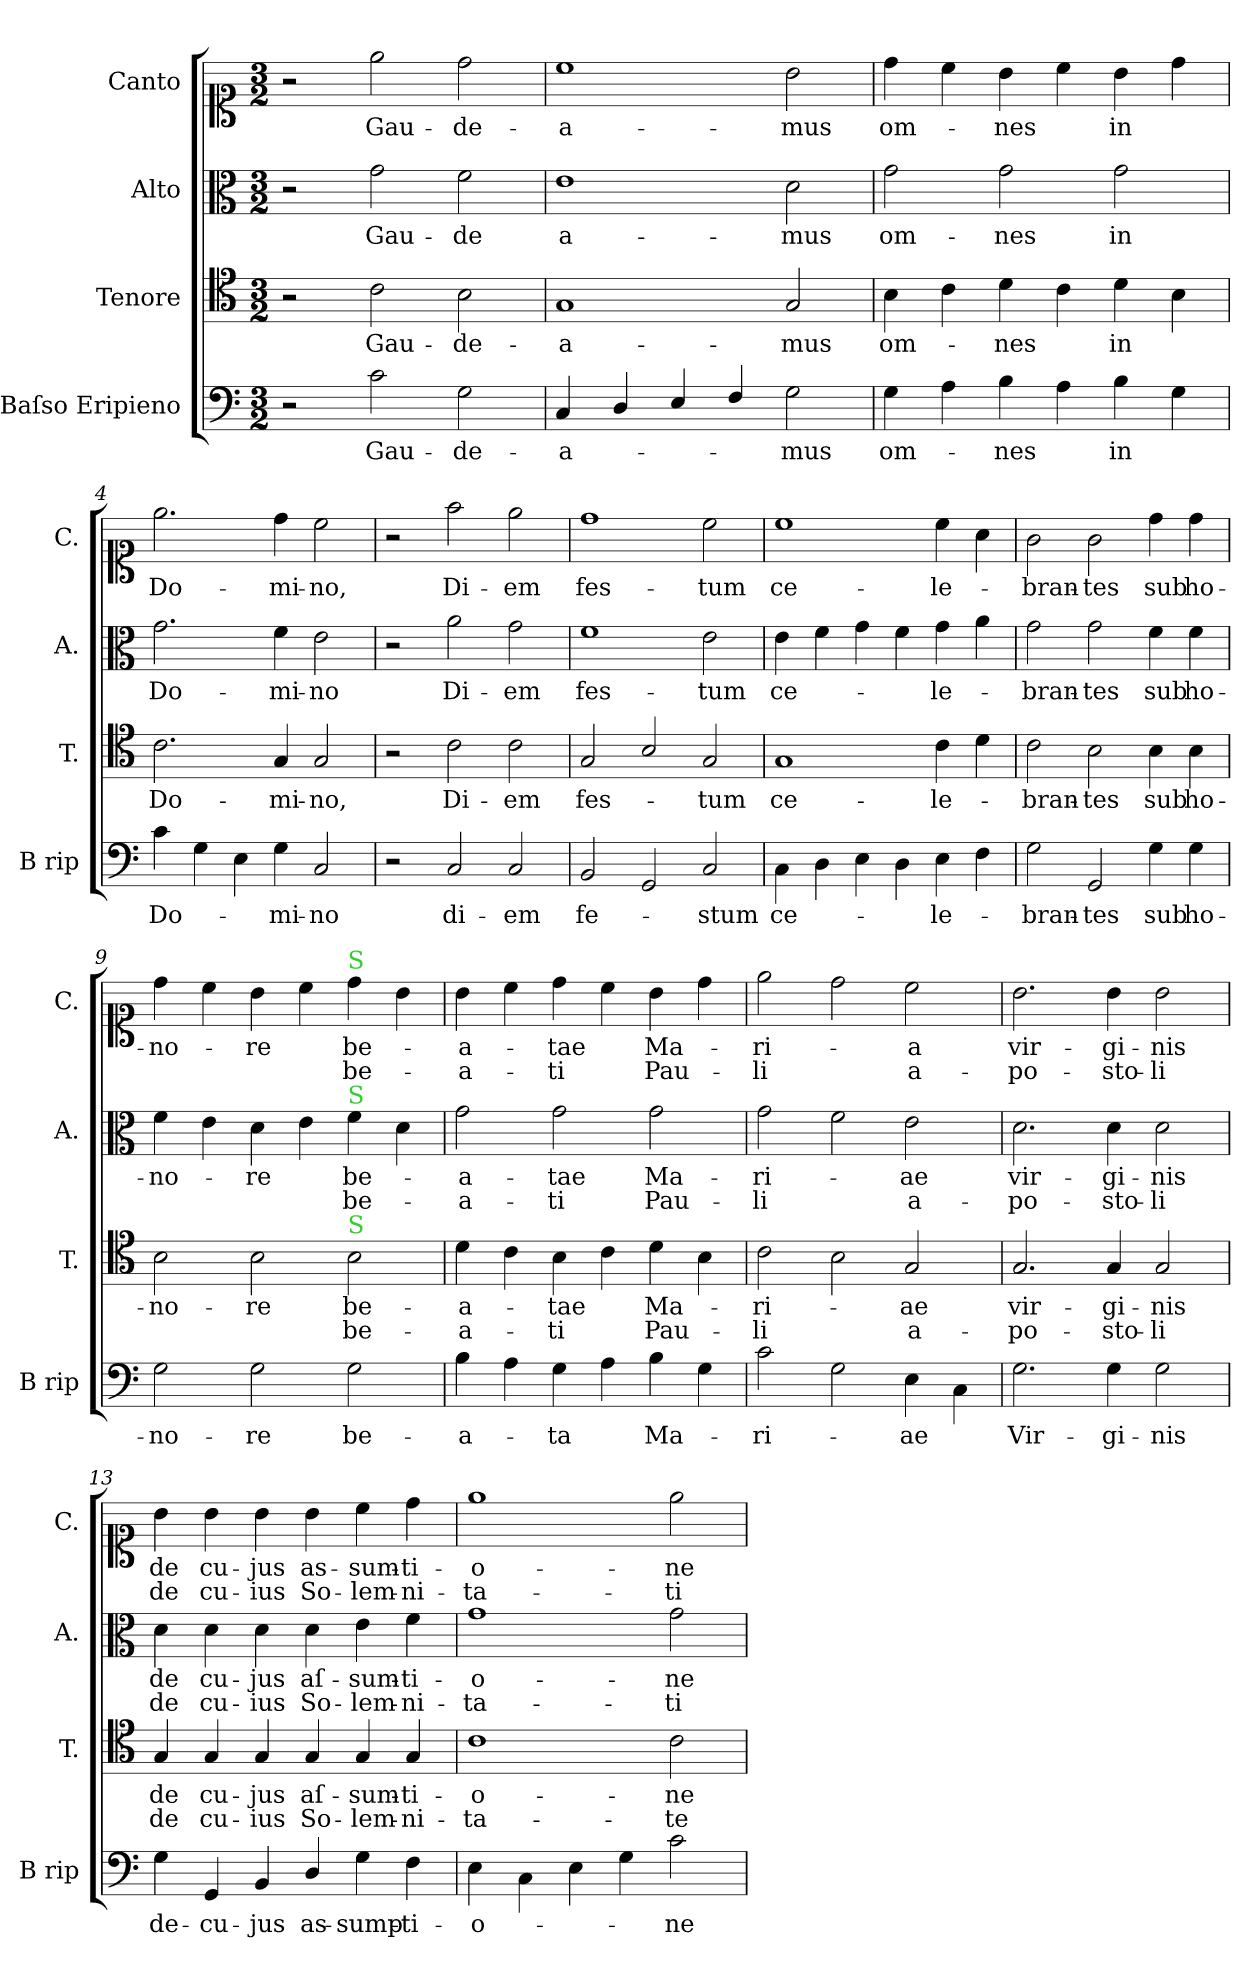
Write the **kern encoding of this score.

**kern	**text	**kern	**text	**text	**kern	**text	**text	**kern	**text	**text
*part4	*part4	*part3	*part3	*part3	*part2	*part2	*part2	*part1	*part1	*part1
*staff4	*staff4	*staff3	*staff3	*staff3	*staff2	*staff2	*staff2	*staff1	*staff1	*staff1
*I"Baſso Eripieno	*	*I"Tenore	*	*	*I"Alto	*	*	*I"Canto	*	*
*I'B rip	*	*I'T.	*	*	*I'A.	*	*	*I'C.	*	*
*clefF4	*	*clefC4	*	*	*clefC3	*	*	*clefC1	*	*
*k[]	*	*k[]	*	*	*k[]	*	*	*k[]	*	*
*M3/2	*	*M3/2	*	*	*M3/2	*	*	*M3/2	*	*
=1	=1	=1	=1	=1	=1	=1	=1	=1	=1	=1
2r	.	2r	.	.	2r	.	.	2r	.	.
2c\	Gau-	2c\	Gau-	.	2g\	Gau-	.	2ee\	Gau-	.
2G\	-de-	2B\	-de-	.	2f\	-de	.	2dd\	-de-	.
=2	=2	=2	=2	=2	=2	=2	=2	=2	=2	=2
4C/	-a-	1G/	-a-	.	1e\	a-	.	1cc\	-a-	.
4D/	.	.	.	.	.	.	.	.	.	.
4E/	.	.	.	.	.	.	.	.	.	.
4F/	.	.	.	.	.	.	.	.	.	.
2G\	-mus	2G/	-mus	.	2d\	-mus	.	2b\	-mus	.
=3	=3	=3	=3	=3	=3	=3	=3	=3	=3	=3
4G\	om-	4B\	om-	.	2g\	om-	.	4dd\	om-	.
4A\	.	4c\	.	.	.	.	.	4cc\	.	.
4B\	-nes	4d\	-nes	.	2g\	-nes	.	4b\	-nes	.
4A\	.	4c\	.	.	.	.	.	4cc\	.	.
4B\	in	4d\	in	.	2g\	in	.	4b\	in	.
4G\	.	4B\	.	.	.	.	.	4dd\	.	.
=4	=4	=4	=4	=4	=4	=4	=4	=4	=4	=4
4c\	Do-	2.c\	Do-	.	2.g\	Do-	.	2.ee\	Do-	.
4G\	.	.	.	.	.	.	.	.	.	.
4E\	.	.	.	.	.	.	.	.	.	.
4G\	-mi-	4G/	-mi-	.	4f\	-mi-	.	4dd\	-mi-	.
2C/	-no	2G/	-no,	.	2e\	-no	.	2cc\	-no,	.
=5	=5	=5	=5	=5	=5	=5	=5	=5	=5	=5
2r	.	2r	.	.	2r	.	.	2r	.	.
2C/	di-	2c\	Di-	.	2a\	Di-	.	2ff\	Di-	.
2C/	-em	2c\	-em	.	2g\	-em	.	2ee\	-em	.
=6	=6	=6	=6	=6	=6	=6	=6	=6	=6	=6
2BB/	fe-	2G/	fes-	.	1f\	fes-	.	1dd\	fes-	.
2GG/	.	2B/	.	.	.	.	.	.	.	.
2C/	-stum	2G/	-tum	.	2e\	-tum	.	2cc\	-tum	.
=7	=7	=7	=7	=7	=7	=7	=7	=7	=7	=7
4C\	ce-	1G/	ce-	.	4e\	ce-	.	1cc\	ce-	.
4D\	.	.	.	.	4f\	.	.	.	.	.
4E\	.	.	.	.	4g\	.	.	.	.	.
4D\	.	.	.	.	4f\	.	.	.	.	.
4E\	-le-	4c\	-le-	.	4g\	-le-	.	4cc\	-le-	.
4F\	.	4d\	.	.	4a\	.	.	4a\	.	.
=8	=8	=8	=8	=8	=8	=8	=8	=8	=8	=8
2G\	-bran-	2c\	-bran-	.	2g\	-bran-	.	2g\	-bran-	.
2GG/	-tes	2B\	-tes	.	2g\	-tes	.	2g\	-tes	.
4G\	sub	4B\	sub	.	4f\	sub	.	4dd\	sub	.
4G\	ho-	4B\	ho-	.	4f\	ho-	.	4dd\	ho-	.
=9	=9	=9	=9	=9	=9	=9	=9	=9	=9	=9
2G\	-no-	2B\	-no-	.	4f\	-no-	.	4dd\	-no-	.
.	.	.	.	.	4e\	.	.	4cc\	.	.
2G\	-re	2B\	-re	.	4d\	-re	.	4b\	-re	.
.	.	.	.	.	4e\	.	.	4cc\	.	.
!	!	!	!	!	!	!	!	!LO:TX:a:color=limegreen:t=S	!	!
!	!	!	!	!	!LO:TX:a:color=limegreen:t=S	!	!	!	!	!
!	!	!LO:TX:a:color=limegreen:t=S	!	!	!	!	!	!	!	!
2G\	be-	2B\	be-	be-	4f\	be-	be-	4dd\	be-	be-
.	.	.	.	.	4d\	.	.	4b\	.	.
=10	=10	=10	=10	=10	=10	=10	=10	=10	=10	=10
4B\	-a-	4d\	-a-	-a-	2g\	-a-	-a-	4b\	-a-	-a-
4A\	.	4c\	.	.	.	.	.	4cc\	.	.
4G\	-ta	4B\	-tae	-ti	2g\	-tae	-ti	4dd\	-tae	-ti
4A\	.	4c\	.	.	.	.	.	4cc\	.	.
4B\	Ma-	4d\	Ma-	Pau-	2g\	Ma-	Pau-	4b\	Ma-	Pau-
4G\	.	4B\	.	.	.	.	.	4dd\	.	.
=11	=11	=11	=11	=11	=11	=11	=11	=11	=11	=11
2c\	-ri-	2c\	-ri-	-li	2g\	-ri-	-li	2ee\	-ri-	-li
2G\	.	2B\	.	.	2f\	.	.	2dd\	.	.
4E\	-ae	2G/	-ae	a-	2e\	-ae	a-	2cc\	-a	a-
4C\	.	.	.	.	.	.	.	.	.	.
=12	=12	=12	=12	=12	=12	=12	=12	=12	=12	=12
2.G\	Vir-	2.G/	vir-	-po-	2.d\	vir-	-po-	2.b\	vir-	-po-
4G\	-gi-	4G/	-gi-	-sto-	4d\	-gi-	-sto-	4b\	-gi-	-sto-
2G\	-nis	2G/	-nis	-li	2d\	-nis	-li	2b\	-nis	-li
=13	=13	=13	=13	=13	=13	=13	=13	=13	=13	=13
4G\	de-	4G/	de	de	4d\	de	de	4b\	de	de
4GG/	-cu-	4G/	cu-	cu-	4d\	cu-	cu-	4b\	cu-	cu-
4BB/	-jus	4G/	-jus	-ius	4d\	-jus	-ius	4b\	-jus	-ius
4D/	as-	4G/	aſ-	So-	4d\	aſ-	So-	4b\	as-	So-
4G\	-sump-	4G/	-sum-	-lem-	4e\	-sum-	-lem-	4cc\	-sum-	-lem-
4F\	-ti-	4G/	-ti-	-ni-	4f\	-ti-	-ni-	4dd\	-ti-	-ni-
=14	=14	=14	=14	=14	=14	=14	=14	=14	=14	=14
4E\	-o-	1c\	-o-	-ta-	1g\	-o-	-ta-	1ee\	-o-	-ta-
4C\	.	.	.	.	.	.	.	.	.	.
4E\	.	.	.	.	.	.	.	.	.	.
4G\	.	.	.	.	.	.	.	.	.	.
2c\	-ne	2c\	-ne	-te	2g\	-ne	-ti-	2ee\	-ne	-ti-
=	=	=	=	=	=	=	=	=	=	=
*-	*-	*-	*-	*-	*-	*-	*-	*-	*-	*-
